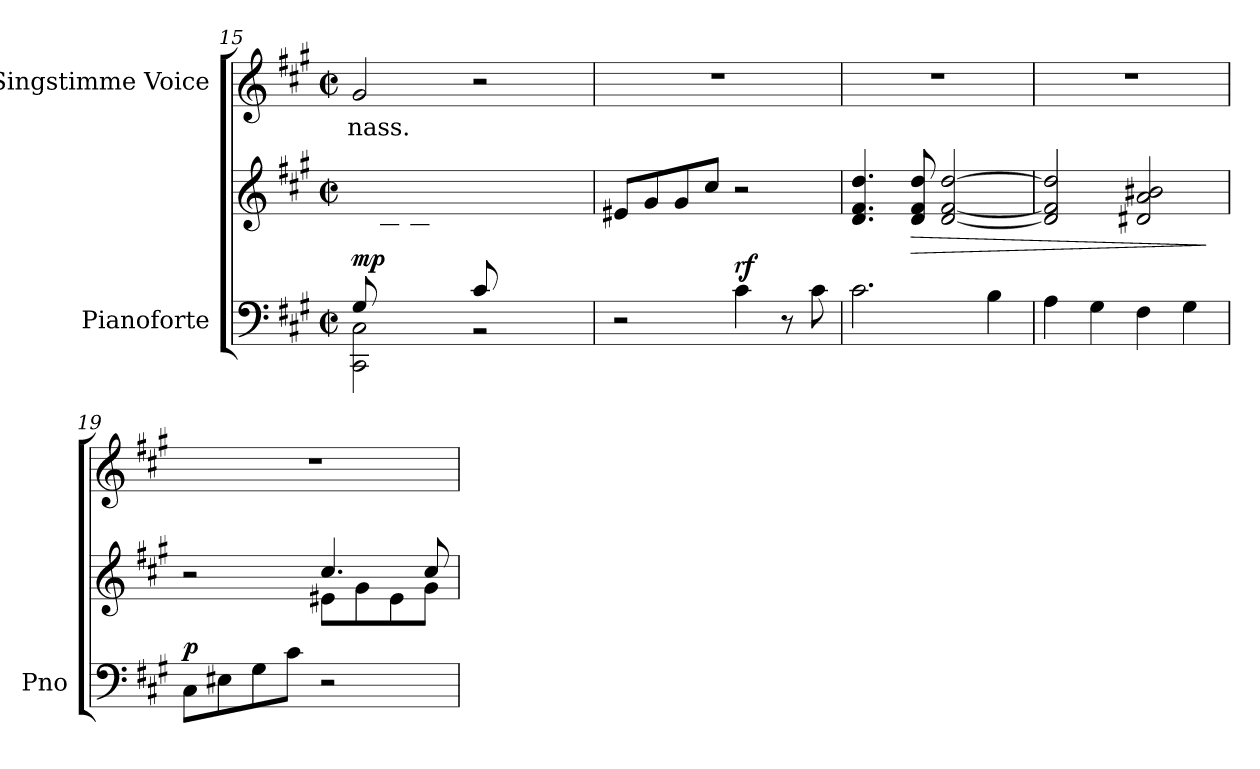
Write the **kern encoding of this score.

**kern	**kern	**dynam	**kern	**text
*part2	*part2	*part2	*part1	*part1
*staff3	*staff2	*staff2/3	*staff1	*staff1
*I"Pianoforte	*	*	*I"Singstimme Voice	*
*I'Pno	*	*	*	*
*clefF4	*clefG2	*	*clefG2	*
*k[f#c#g#]	*k[f#c#g#]	*	*k[f#c#g#]	*
*M2/2	*M2/2	*	*M2/2	*
*met(c|)	*met(c|)	*	*met(c|)	*
=15	=15	=15	=15	=15
*^	*	*	*	*
!	!	!	!LO:DY:b	!	!LO:LY:b
8G#/L	2CC#\ 2C#\	8ryy	mp	2g#/	nass.
4.ryy	.	8c#\	.	.	.
.	.	8c#\	.	.	.
.	.	8e#X\J	.	.	.
8c#/L	2rBB	8ryy	.	2r	.
4.ryy	.	8e#\	.	.	.
.	.	8e#\	.	.	.
.	.	8g#\J	.	.	.
*v	*v	*	*	*	*
!!LO:PB:g=z
=16	=16	=16	=16	=16
2r	8e#X/L	.	1r	.
.	8g#/	.	.	.
.	8g#/	.	.	.
.	8cc#/J	.	.	.
!	!	!LO:DY:a=2	!	!
4c#\	2r	rf	.	.
8r	.	.	.	.
8c#\	.	.	.	.
=17	=17	=17	=17	=17
2.c#\	4.d/ 4.f#/ 4.dd/	.	1r	.
!	!	!LO:HP:b	!	!
.	8d/ 8f#/ 8dd/	>	.	.
.	[2d/ [2f#/ [2dd/	.	.	.
4B\	.	.	.	.
=18	=18	=18	=18	=18
4A\	2d/] 2f#/] 2dd/]	.	1r	.
4G#\	.	.	.	.
4F#\	2d#X/ 2a/ 2b#X/	.	.	.
4G#\	.	.	.	.
.	.	]	.	.
=19	=19	=19	=19	=19
*	*^	*	*	*
!	!	!	!LO:DY:a=2	!	!
8C#\L	2r	2ryy	p	1r	.
8E#X\	.	.	.	.	.
8G#\	.	.	.	.	.
8c#\J	.	.	.	.	.
2r	4.cc#/	8e#X\L	.	.	.
.	.	8g#\	.	.	.
.	.	8e#\	.	.	.
.	8cc#/	8g#\J	.	.	.
*	*v	*v	*	*	*
=	=	=	=	=
*-	*-	*-	*-	*-
